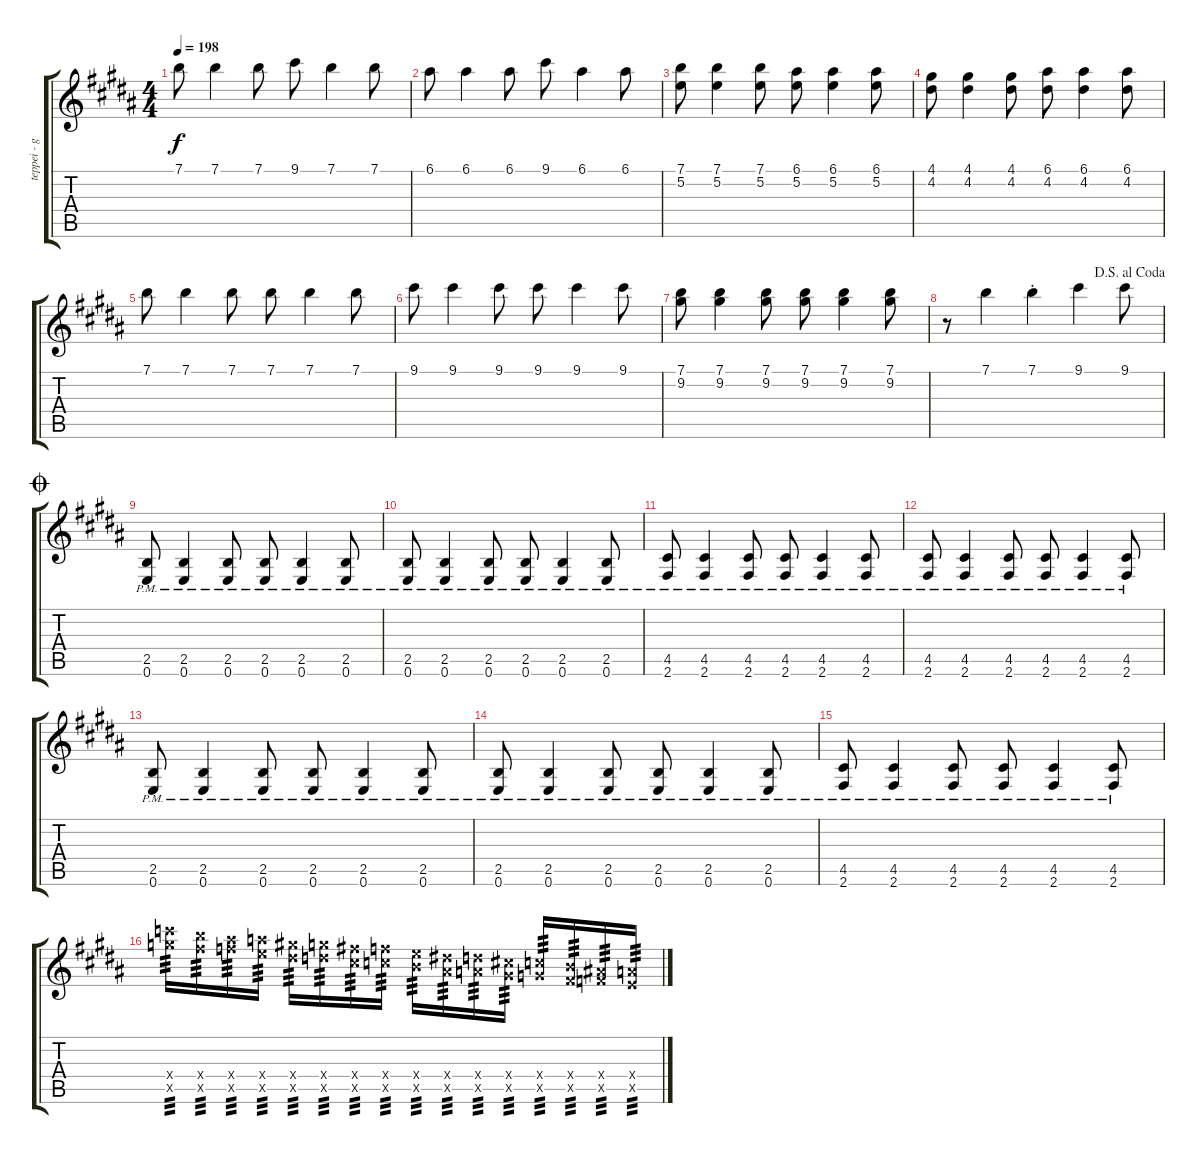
\track ("teppei - guitar" "teppei - g") {instrument distortionguitar}
\staff {score tabs}
\tuning (E4 B3 G3 D3 A2 E2) {hide}
\ts (4 4)
\tempo 198
\clef g2
\ks b
7.1.8{dy f} 7.1.4 7.1.8 9.1.8 7.1.4 7.1.8 |
\ks g#minor
6.1.8 6.1.4 6.1.8 9.1.8 6.1.4 6.1.8 |
(7.1 5.2).8 (7.1 5.2).4 (7.1 5.2).8 (6.1 5.2).8 (6.1 5.2).4 (6.1 5.2).8 |
(4.1 4.2).8 (4.1 4.2).4 (4.1 4.2).8 (6.1 4.2).8 (6.1 4.2).4 (6.1 4.2).8 |
\ks b
7.1.8 7.1.4 7.1.8 7.1.8 7.1.4 7.1.8 |
\ks g#minor
9.1.8 9.1.4 9.1.8 9.1.8 9.1.4 9.1.8 |
(7.1 9.2).8 (7.1 9.2).4 (7.1 9.2).8 (7.1 9.2).8 (7.1 9.2).4 (7.1 9.2).8 |
\jump dalsegnoalcoda
r.8 7.1.4 7.1{st}.4 9.1.4 9.1.8 |
\jump coda
\ks b
(2.5{pm} 0.6{pm}).8 (2.5{pm} 0.6{pm}).4 (2.5{pm} 0.6{pm}).8 (2.5{pm} 0.6{pm}).8 (2.5{pm} 0.6{pm}).4 (2.5{pm} 0.6{pm}).8 |
\ks g#minor
(2.5{pm} 0.6{pm}).8 (2.5{pm} 0.6{pm}).4 (2.5{pm} 0.6{pm}).8 (2.5{pm} 0.6{pm}).8 (2.5{pm} 0.6{pm}).4 (2.5{pm} 0.6{pm}).8 |
(4.5{pm} 2.6{pm}).8 (4.5{pm} 2.6{pm}).4 (4.5{pm} 2.6{pm}).8 (4.5{pm} 2.6{pm}).8 (4.5{pm} 2.6{pm}).4 (4.5{pm} 2.6{pm}).8 |
(4.5{pm} 2.6{pm}).8 (4.5{pm} 2.6{pm}).4 (4.5{pm} 2.6{pm}).8 (4.5{pm} 2.6{pm}).8 (4.5{pm} 2.6{pm}).4 (4.5{pm} 2.6{pm}).8 |
\ks b
(2.5{pm} 0.6{pm}).8 (2.5{pm} 0.6{pm}).4 (2.5{pm} 0.6{pm}).8 (2.5{pm} 0.6{pm}).8 (2.5{pm} 0.6{pm}).4 (2.5{pm} 0.6{pm}).8 |
\ks g#minor
(2.5{pm} 0.6{pm}).8 (2.5{pm} 0.6{pm}).4 (2.5{pm} 0.6{pm}).8 (2.5{pm} 0.6{pm}).8 (2.5{pm} 0.6{pm}).4 (2.5{pm} 0.6{pm}).8 |
(4.5{pm} 2.6{pm}).8 (4.5{pm} 2.6{pm}).4 (4.5{pm} 2.6{pm}).8 (4.5{pm} 2.6{pm}).8 (4.5{pm} 2.6{pm}).4 (4.5{pm} 2.6{pm}).8 |
(22.4{x} 22.5{x}).16{tp 3} (21.4{x} 21.5{x}).16{tp 3} (20.4{x} 20.5{x}).16{tp 3} (19.4{x} 19.5{x}).16{tp 3} (18.4{x} 18.5{x}).16{tp 3} (17.4{x} 17.5{x}).16{tp 3} (16.4{x} 16.5{x}).16{tp 3} (15.4{x} 15.5{x}).16{tp 3} (14.4{x} 14.5{x}).16{tp 3} (13.4{x} 13.5{x}).16{tp 3} (12.4{x} 12.5{x}).16{tp 3} (11.4{x} 11.5{x}).16{tp 3} (10.4{x} 10.5{x}).16{tp 3} (9.4{x} 9.5{x}).16{tp 3} (8.4{x} 8.5{x}).16{tp 3} (7.4{x} 7.5{x}).16{tp 3}
